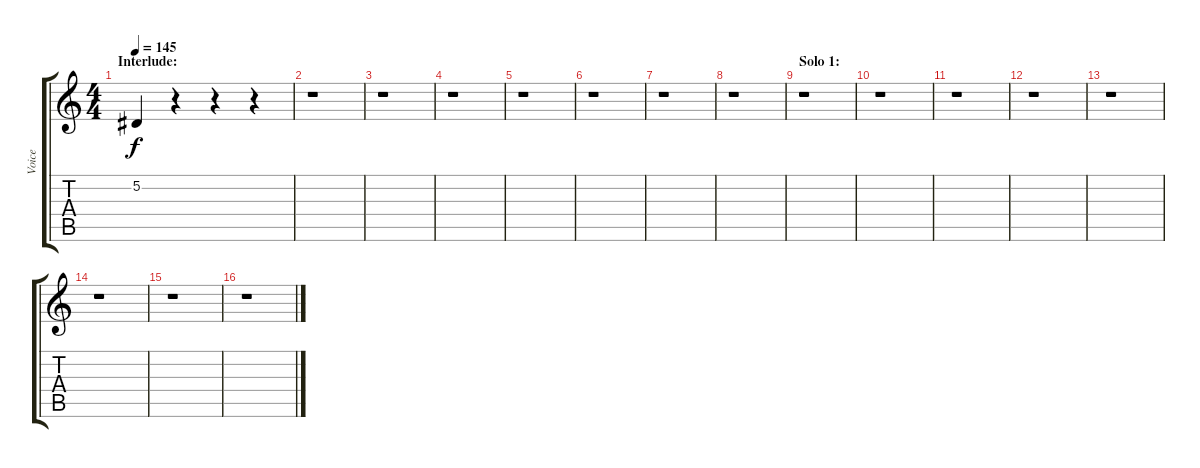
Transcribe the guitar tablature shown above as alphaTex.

\track ("Voice" "Voice") {instrument violin}
\staff {score tabs}
\tuning (Eb4 Bb3 Gb3 Db3 Ab2 Eb2) {hide}
\ts (4 4)
\section ("" "Interlude:")
\tempo 145
\clef g2
\ks c
5.2{t}.4{dy f} r.4 r.4 r.4 |
r.1 |
r.1 |
r.1 |
r.1 |
r.1 |
r.1 |
r.1 |
\section ("" "Solo 1:")
r.1 |
r.1 |
r.1 |
r.1 |
r.1 |
r.1 |
r.1 |
r.1
